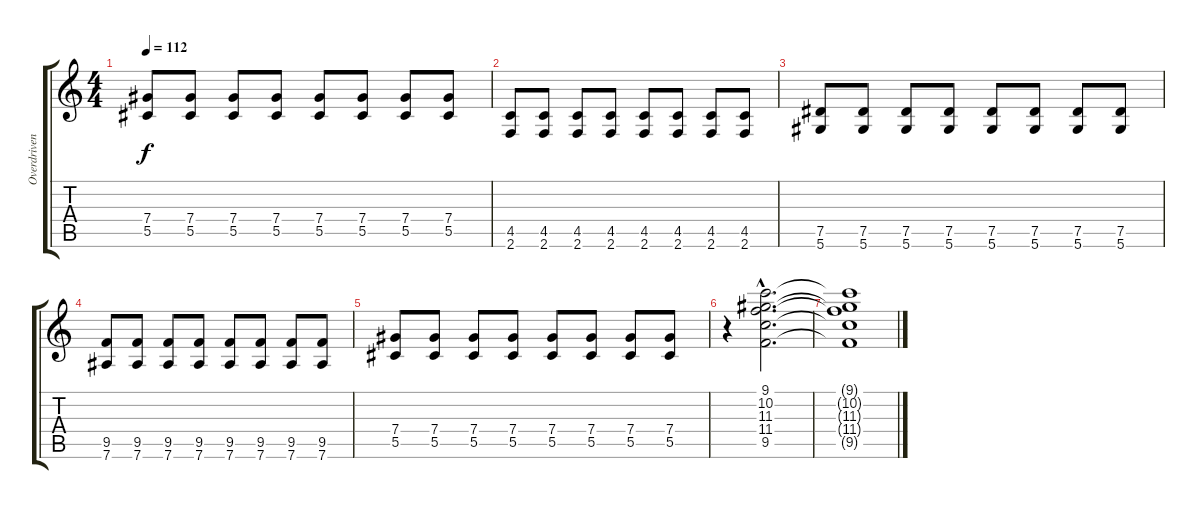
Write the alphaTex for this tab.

\track ("Overdriven Guitar 1" "Overdriven") {instrument overdrivenguitar}
\staff {score tabs}
\tuning (Eb4 Bb3 Gb3 Db3 Ab2 Eb2) {hide}
\ts (4 4)
\tempo 112
\clef g2
\ks c
(7.4 5.5).8{dy f} (7.4 5.5).8 (7.4 5.5).8 (7.4 5.5).8 (7.4 5.5).8 (7.4 5.5).8 (7.4 5.5).8 (7.4 5.5).8 |
(4.5 2.6).8 (4.5 2.6).8 (4.5 2.6).8 (4.5 2.6).8 (4.5 2.6).8 (4.5 2.6).8 (4.5 2.6).8 (4.5 2.6).8 |
(7.5 5.6).8 (7.5 5.6).8 (7.5 5.6).8 (7.5 5.6).8 (7.5 5.6).8 (7.5 5.6).8 (7.5 5.6).8 (7.5 5.6).8 |
(9.5 7.6).8 (9.5 7.6).8 (9.5 7.6).8 (9.5 7.6).8 (9.5 7.6).8 (9.5 7.6).8 (9.5 7.6).8 (9.5 7.6).8 |
(7.4 5.5).8 (7.4 5.5).8 (7.4 5.5).8 (7.4 5.5).8 (7.4 5.5).8 (7.4 5.5).8 (7.4 5.5).8 (7.4 5.5).8 |
r.4 (9.1{hac} 10.2{hac} 11.3{hac} 11.4{hac} 9.5{hac}).2{d} |
(9.1{t} 10.2{t} 11.3{t} 11.4{t} 9.5{t}).1
